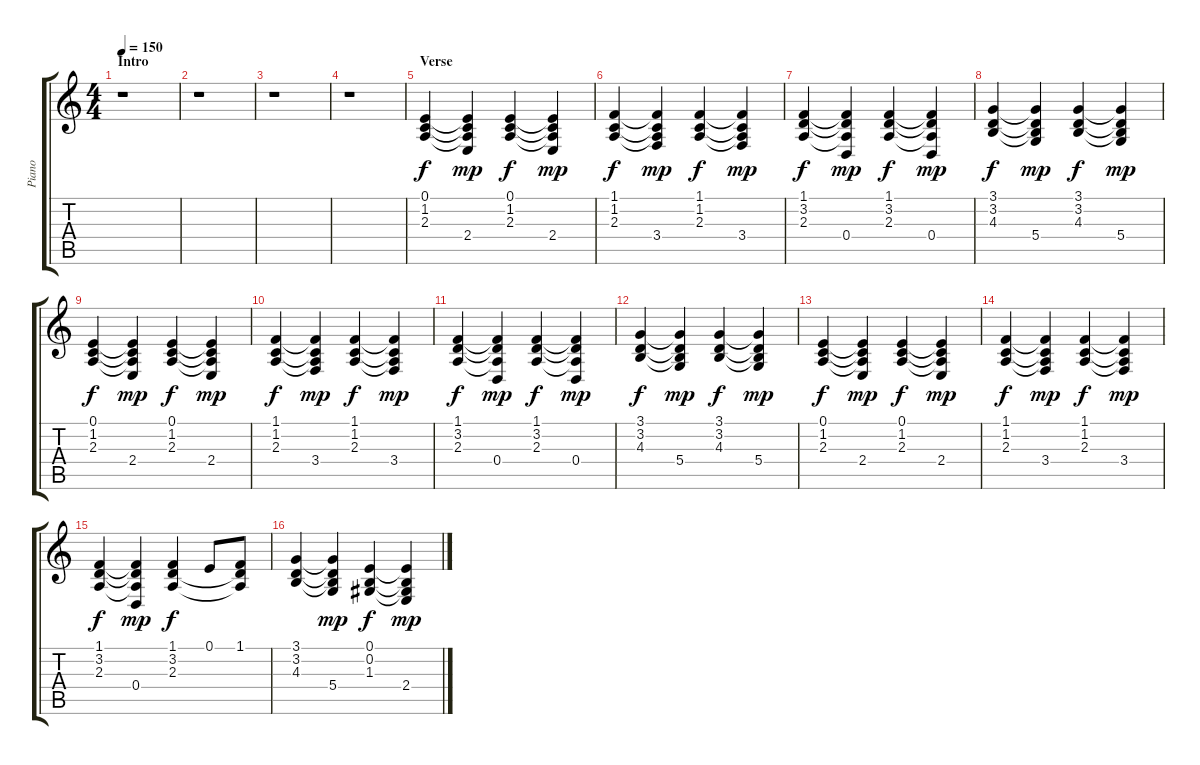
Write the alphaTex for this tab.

\track ("Piano" "Piano") {instrument acousticgrandpiano}
\staff {score tabs}
\tuning (E4 B3 G3 D3 A2 E2) {hide}
\ts (4 4)
\section ("" "Intro")
\tempo 150
\clef g2
\ks c
r.1{dy f instrument acousticgrandpiano} |
r.1 |
r.1 |
r.1 |
\section ("" "Verse")
(0.1 1.2 2.3).4 (0.1{t} 1.2{t} 2.3{t} 2.4).4{dy mp} (0.1 1.2 2.3).4{dy f} (0.1{t} 1.2{t} 2.3{t} 2.4).4{dy mp} |
(1.1 1.2 2.3).4{dy f} (1.1{t} 1.2{t} 2.3{t} 3.4).4{dy mp} (1.1 1.2 2.3).4{dy f} (1.1{t} 1.2{t} 2.3{t} 3.4).4{dy mp} |
(1.1 3.2 2.3).4{dy f} (1.1{t} 3.2{t} 2.3{t} 0.4).4{dy mp} (1.1 3.2 2.3).4{dy f} (1.1{t} 3.2{t} 2.3{t} 0.4).4{dy mp} |
(3.1 3.2 4.3).4{dy f} (3.1{t} 3.2{t} 4.3{t} 5.4).4{dy mp} (3.1 3.2 4.3).4{dy f} (3.1{t} 3.2{t} 4.3{t} 5.4).4{dy mp} |
(0.1 1.2 2.3).4{dy f} (0.1{t} 1.2{t} 2.3{t} 2.4).4{dy mp} (0.1 1.2 2.3).4{dy f} (0.1{t} 1.2{t} 2.3{t} 2.4).4{dy mp} |
(1.1 1.2 2.3).4{dy f} (1.1{t} 1.2{t} 2.3{t} 3.4).4{dy mp} (1.1 1.2 2.3).4{dy f} (1.1{t} 1.2{t} 2.3{t} 3.4).4{dy mp} |
(1.1 3.2 2.3).4{dy f} (1.1{t} 3.2{t} 2.3{t} 0.4).4{dy mp} (1.1 3.2 2.3).4{dy f} (1.1{t} 3.2{t} 2.3{t} 0.4).4{dy mp} |
(3.1 3.2 4.3).4{dy f} (3.1{t} 3.2{t} 4.3{t} 5.4).4{dy mp} (3.1 3.2 4.3).4{dy f} (3.1{t} 3.2{t} 4.3{t} 5.4).4{dy mp} |
(0.1 1.2 2.3).4{dy f} (0.1{t} 1.2{t} 2.3{t} 2.4).4{dy mp} (0.1 1.2 2.3).4{dy f} (0.1{t} 1.2{t} 2.3{t} 2.4).4{dy mp} |
(1.1 1.2 2.3).4{dy f} (1.1{t} 1.2{t} 2.3{t} 3.4).4{dy mp} (1.1 1.2 2.3).4{dy f} (1.1{t} 1.2{t} 2.3{t} 3.4).4{dy mp} |
(1.1 3.2 2.3).4{dy f} (1.1{t} 3.2{t} 2.3{t} 0.4).4{dy mp} (1.1 3.2 2.3).4{dy f} 0.1.8 (1.1 3.2{t} 2.3{t}).8 |
(3.1 3.2 4.3).4 (3.1{t} 3.2{t} 4.3{t} 5.4).4{dy mp} (0.1 0.2 1.3).4{dy f} (0.1{t} 0.2{t} 1.3{t} 2.4).4{dy mp}
